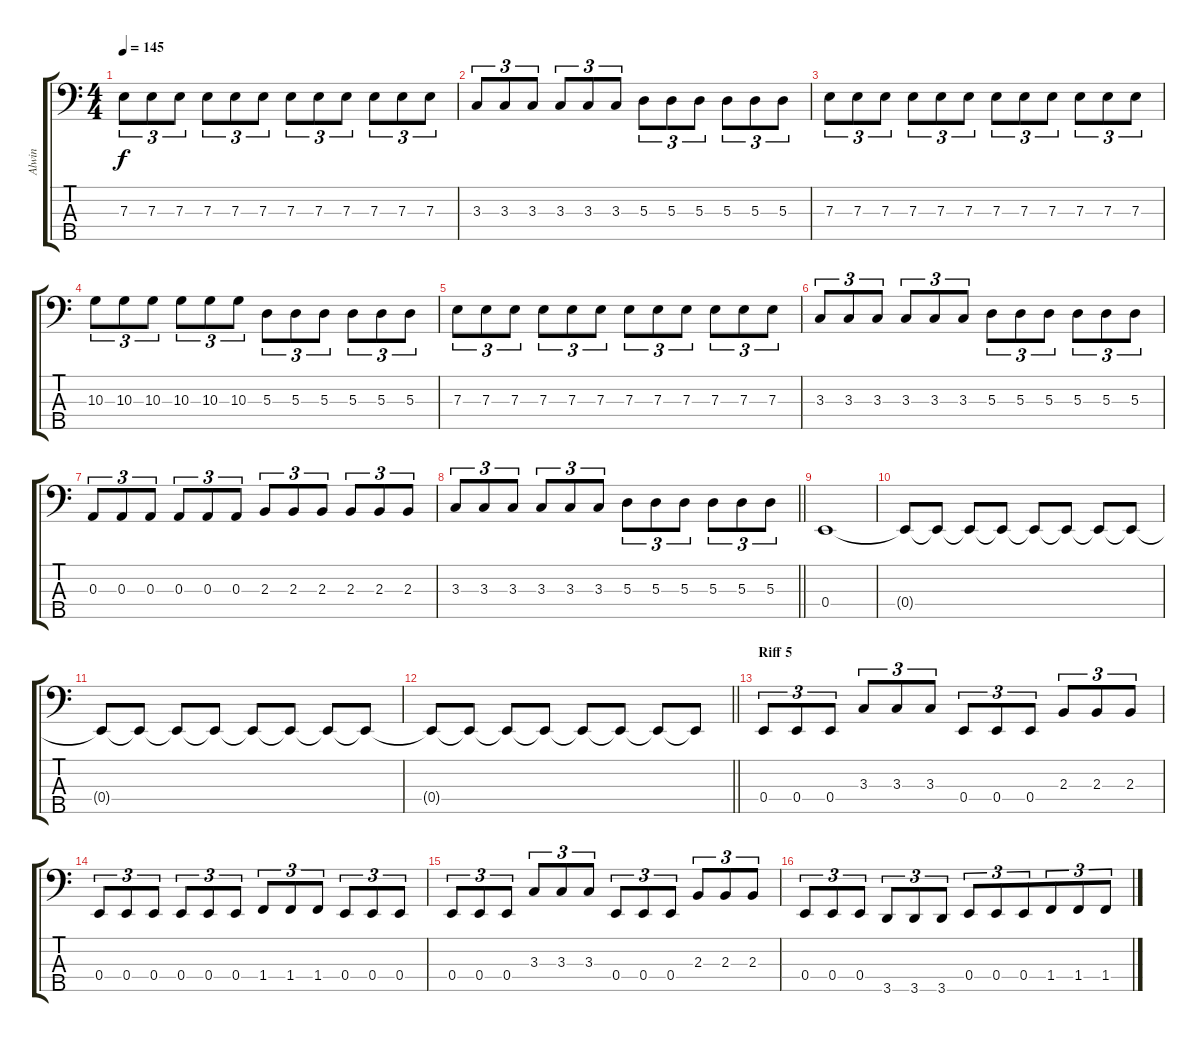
\track ("Alwin" "Alwin") {instrument electricbassfinger}
\staff {score tabs}
\tuning (G2 D2 A1 E1 B0) {hide}
\ts (4 4)
\tempo 145
\clef f4
\ks c
7.3.8{tu (3 2) dy f} 7.3.8{tu (3 2)} 7.3.8{tu (3 2)} 7.3.8{tu (3 2)} 7.3.8{tu (3 2)} 7.3.8{tu (3 2)} 7.3.8{tu (3 2)} 7.3.8{tu (3 2)} 7.3.8{tu (3 2)} 7.3.8{tu (3 2)} 7.3.8{tu (3 2)} 7.3.8{tu (3 2)} |
3.3.8{tu (3 2)} 3.3.8{tu (3 2)} 3.3.8{tu (3 2)} 3.3.8{tu (3 2)} 3.3.8{tu (3 2)} 3.3.8{tu (3 2)} 5.3.8{tu (3 2)} 5.3.8{tu (3 2)} 5.3.8{tu (3 2)} 5.3.8{tu (3 2) beam merge} 5.3.8{tu (3 2)} 5.3.8{tu (3 2)} |
7.3.8{tu (3 2)} 7.3.8{tu (3 2)} 7.3.8{tu (3 2)} 7.3.8{tu (3 2)} 7.3.8{tu (3 2)} 7.3.8{tu (3 2)} 7.3.8{tu (3 2)} 7.3.8{tu (3 2)} 7.3.8{tu (3 2)} 7.3.8{tu (3 2)} 7.3.8{tu (3 2)} 7.3.8{tu (3 2)} |
10.3.8{tu (3 2)} 10.3.8{tu (3 2)} 10.3.8{tu (3 2)} 10.3.8{tu (3 2)} 10.3.8{tu (3 2)} 10.3.8{tu (3 2)} 5.3.8{tu (3 2)} 5.3.8{tu (3 2)} 5.3.8{tu (3 2)} 5.3.8{tu (3 2)} 5.3.8{tu (3 2)} 5.3.8{tu (3 2)} |
7.3.8{tu (3 2)} 7.3.8{tu (3 2)} 7.3.8{tu (3 2)} 7.3.8{tu (3 2)} 7.3.8{tu (3 2)} 7.3.8{tu (3 2)} 7.3.8{tu (3 2)} 7.3.8{tu (3 2)} 7.3.8{tu (3 2)} 7.3.8{tu (3 2)} 7.3.8{tu (3 2)} 7.3.8{tu (3 2)} |
3.3.8{tu (3 2)} 3.3.8{tu (3 2)} 3.3.8{tu (3 2)} 3.3.8{tu (3 2)} 3.3.8{tu (3 2)} 3.3.8{tu (3 2)} 5.3.8{tu (3 2)} 5.3.8{tu (3 2)} 5.3.8{tu (3 2)} 5.3.8{tu (3 2) beam merge} 5.3.8{tu (3 2)} 5.3.8{tu (3 2)} |
0.3.8{tu (3 2)} 0.3.8{tu (3 2)} 0.3.8{tu (3 2)} 0.3.8{tu (3 2)} 0.3.8{tu (3 2)} 0.3.8{tu (3 2)} 2.3.8{tu (3 2)} 2.3.8{tu (3 2)} 2.3.8{tu (3 2)} 2.3.8{tu (3 2)} 2.3.8{tu (3 2)} 2.3.8{tu (3 2)} |
\barLineRight lightlight
3.3.8{tu (3 2)} 3.3.8{tu (3 2)} 3.3.8{tu (3 2)} 3.3.8{tu (3 2)} 3.3.8{tu (3 2)} 3.3.8{tu (3 2)} 5.3.8{tu (3 2)} 5.3.8{tu (3 2)} 5.3.8{tu (3 2)} 5.3.8{tu (3 2) beam merge} 5.3.8{tu (3 2)} 5.3.8{tu (3 2)} |
0.4.1 |
0.4{t}.8 0.4{t}.8 0.4{t}.8 0.4{t}.8 0.4{t}.8 0.4{t}.8 0.4{t}.8 0.4{t}.8 |
0.4{t}.8 0.4{t}.8 0.4{t}.8 0.4{t}.8 0.4{t}.8 0.4{t}.8 0.4{t}.8 0.4{t}.8 |
\barLineRight lightlight
0.4{t}.8 0.4{t}.8 0.4{t}.8 0.4{t}.8 0.4{t}.8 0.4{t}.8 0.4{t}.8 0.4{t}.8 |
\section ("" "Riff 5")
0.4.8{tu (3 2)} 0.4.8{tu (3 2)} 0.4.8{tu (3 2)} 3.3.8{tu (3 2)} 3.3.8{tu (3 2)} 3.3.8{tu (3 2)} 0.4.8{tu (3 2)} 0.4.8{tu (3 2)} 0.4.8{tu (3 2)} 2.3.8{tu (3 2)} 2.3.8{tu (3 2)} 2.3.8{tu (3 2)} |
0.4.8{tu (3 2)} 0.4.8{tu (3 2)} 0.4.8{tu (3 2)} 0.4.8{tu (3 2)} 0.4.8{tu (3 2)} 0.4.8{tu (3 2)} 1.4.8{tu (3 2)} 1.4.8{tu (3 2)} 1.4.8{tu (3 2)} 0.4.8{tu (3 2)} 0.4.8{tu (3 2)} 0.4.8{tu (3 2)} |
0.4.8{tu (3 2)} 0.4.8{tu (3 2)} 0.4.8{tu (3 2)} 3.3.8{tu (3 2)} 3.3.8{tu (3 2)} 3.3.8{tu (3 2)} 0.4.8{tu (3 2)} 0.4.8{tu (3 2)} 0.4.8{tu (3 2)} 2.3.8{tu (3 2)} 2.3.8{tu (3 2)} 2.3.8{tu (3 2)} |
0.4.8{tu (3 2)} 0.4.8{tu (3 2)} 0.4.8{tu (3 2)} 3.5.8{tu (3 2)} 3.5.8{tu (3 2)} 3.5.8{tu (3 2)} 0.4.8{tu (3 2)} 0.4.8{tu (3 2)} 0.4.8{tu (3 2) beam merge} 1.4.8{tu (3 2)} 1.4.8{tu (3 2)} 1.4.8{tu (3 2)}
